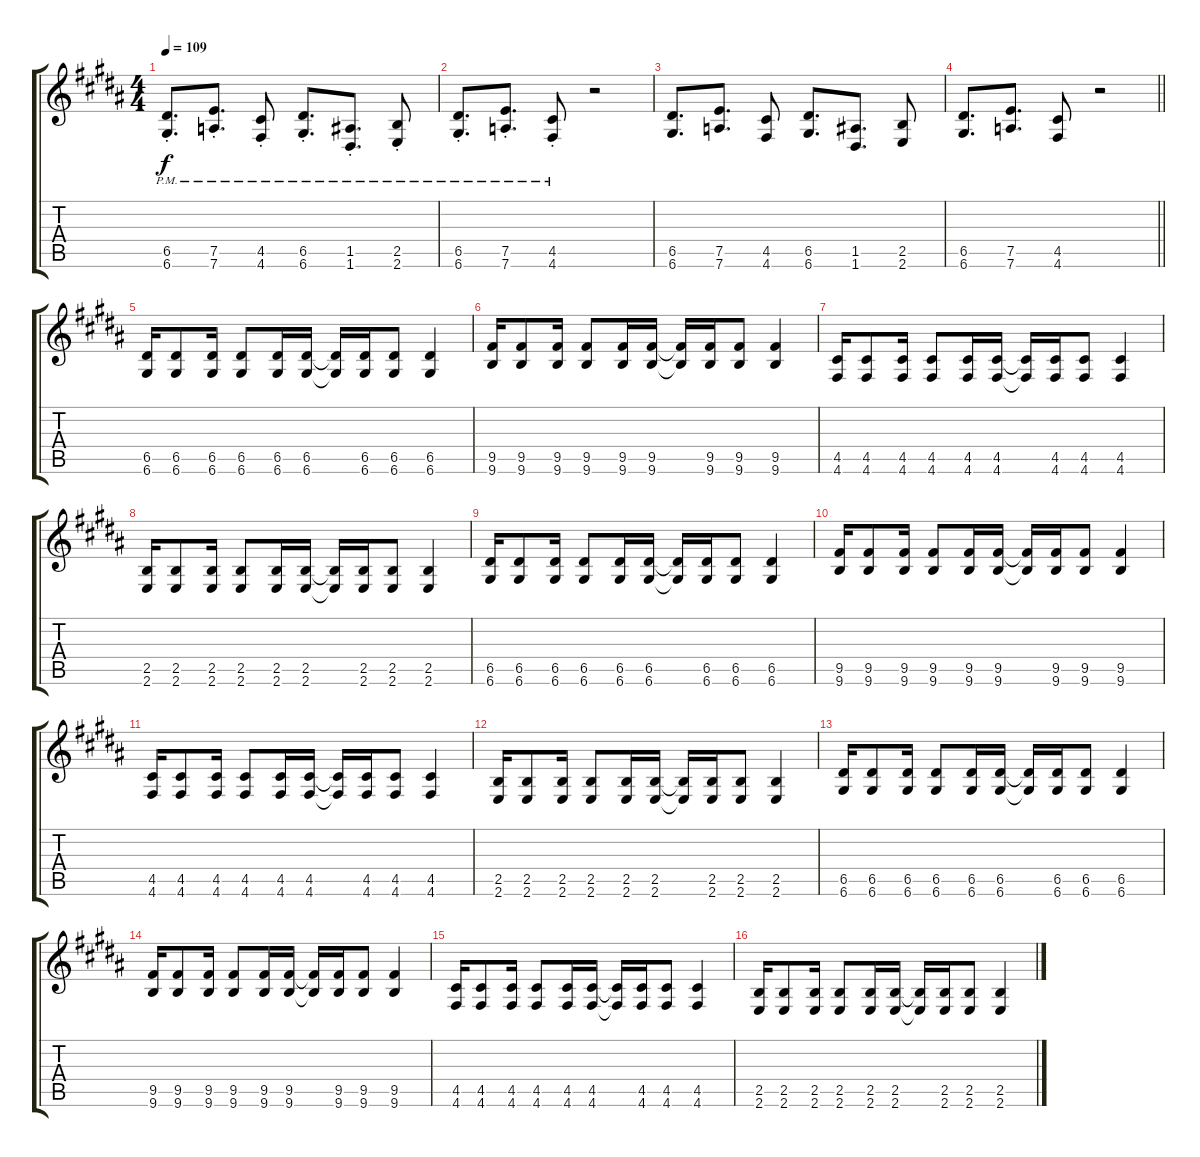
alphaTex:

\track "" {instrument overdrivenguitar}
\staff {score tabs}
\tuning (E4 B3 G3 D3 A2 D2) {hide}
\ts (4 4)
\tempo 109
\clef g2
\ks g#minor
(6.5{pm st} 6.6{pm st}).8{d dy f} (7.5{pm st} 7.6{pm st}).8{d} (4.5{pm st} 4.6{pm st}).8 (6.5{pm st} 6.6{pm st}).8{d} (1.5{pm st} 1.6{pm st}).8{d} (2.5{pm st} 2.6{pm st}).8 |
(6.5{pm st} 6.6{pm st}).8{d} (7.5{pm st} 7.6{pm st}).8{d} (4.5{pm st} 4.6{pm st}).8 r.2 |
(6.5 6.6).8{d} (7.5 7.6).8{d} (4.5 4.6).8 (6.5 6.6).8{d} (1.5 1.6).8{d} (2.5 2.6).8 |
\barLineRight lightlight
(6.5 6.6).8{d} (7.5 7.6).8{d} (4.5 4.6).8 r.2 |
(6.5 6.6).16 (6.5 6.6).8 (6.5 6.6).16 (6.5 6.6).8 (6.5 6.6).16 (6.5 6.6).16 (6.5{t} 6.6{t}).16 (6.5 6.6).16 (6.5 6.6).8 (6.5 6.6).4 |
(9.5 9.6).16 (9.5 9.6).8 (9.5 9.6).16 (9.5 9.6).8 (9.5 9.6).16 (9.5 9.6).16 (9.5{t} 9.6{t}).16 (9.5 9.6).16 (9.5 9.6).8 (9.5 9.6).4 |
(4.5 4.6).16 (4.5 4.6).8 (4.5 4.6).16 (4.5 4.6).8 (4.5 4.6).16 (4.5 4.6).16 (4.5{t} 4.6{t}).16 (4.5 4.6).16 (4.5 4.6).8 (4.5 4.6).4 |
(2.5 2.6).16 (2.5 2.6).8 (2.5 2.6).16 (2.5 2.6).8 (2.5 2.6).16 (2.5 2.6).16 (2.5{t} 2.6{t}).16 (2.5 2.6).16 (2.5 2.6).8 (2.5 2.6).4 |
(6.5 6.6).16 (6.5 6.6).8 (6.5 6.6).16 (6.5 6.6).8 (6.5 6.6).16 (6.5 6.6).16 (6.5{t} 6.6{t}).16 (6.5 6.6).16 (6.5 6.6).8 (6.5 6.6).4 |
(9.5 9.6).16 (9.5 9.6).8 (9.5 9.6).16 (9.5 9.6).8 (9.5 9.6).16 (9.5 9.6).16 (9.5{t} 9.6{t}).16 (9.5 9.6).16 (9.5 9.6).8 (9.5 9.6).4 |
(4.5 4.6).16 (4.5 4.6).8 (4.5 4.6).16 (4.5 4.6).8 (4.5 4.6).16 (4.5 4.6).16 (4.5{t} 4.6{t}).16 (4.5 4.6).16 (4.5 4.6).8 (4.5 4.6).4 |
(2.5 2.6).16 (2.5 2.6).8 (2.5 2.6).16 (2.5 2.6).8 (2.5 2.6).16 (2.5 2.6).16 (2.5{t} 2.6{t}).16 (2.5 2.6).16 (2.5 2.6).8 (2.5 2.6).4 |
(6.5 6.6).16 (6.5 6.6).8 (6.5 6.6).16 (6.5 6.6).8 (6.5 6.6).16 (6.5 6.6).16 (6.5{t} 6.6{t}).16 (6.5 6.6).16 (6.5 6.6).8 (6.5 6.6).4 |
(9.5 9.6).16 (9.5 9.6).8 (9.5 9.6).16 (9.5 9.6).8 (9.5 9.6).16 (9.5 9.6).16 (9.5{t} 9.6{t}).16 (9.5 9.6).16 (9.5 9.6).8 (9.5 9.6).4 |
(4.5 4.6).16 (4.5 4.6).8 (4.5 4.6).16 (4.5 4.6).8 (4.5 4.6).16 (4.5 4.6).16 (4.5{t} 4.6{t}).16 (4.5 4.6).16 (4.5 4.6).8 (4.5 4.6).4 |
(2.5 2.6).16 (2.5 2.6).8 (2.5 2.6).16 (2.5 2.6).8 (2.5 2.6).16 (2.5 2.6).16 (2.5{t} 2.6{t}).16 (2.5 2.6).16 (2.5 2.6).8 (2.5 2.6).4
